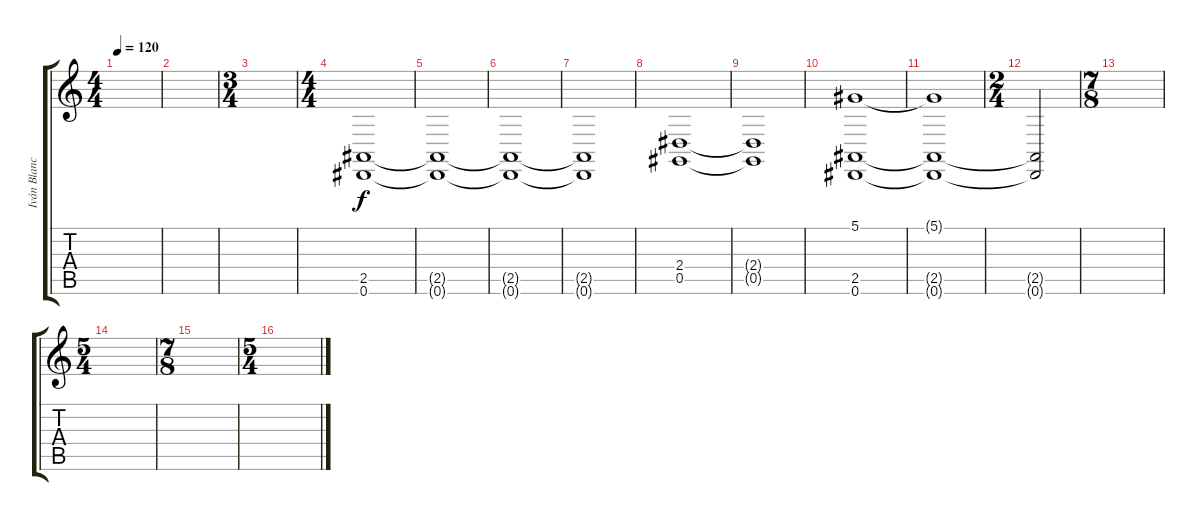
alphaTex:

\track ("Iván Blanco " "Iván Blanc") {instrument stringensemble1}
\staff {score tabs}
\tuning (Eb4 Bb3 Gb3 Db3 Ab2 Eb2) {hide}
\ts (4 4)
\tempo 120
\clef g2
\ks c
|
|
\ts (3 4)
|
\ts (4 4)
(2.5 0.6).1 |
(2.5{t} 0.6{t}).1 |
(2.5{t} 0.6{t}).1 |
(2.5{t} 0.6{t}).1 |
(2.4 0.5).1 |
(2.4{t} 0.5{t}).1 |
(5.1 2.5 0.6).1 |
(5.1{t} 2.5{t} 0.6{t}).1 |
\ts (2 4)
(2.5{t} 0.6{t}).2 |
\ts (7 8)
|
\ts (5 4)
|
\ts (7 8)
|
\ts (5 4)
